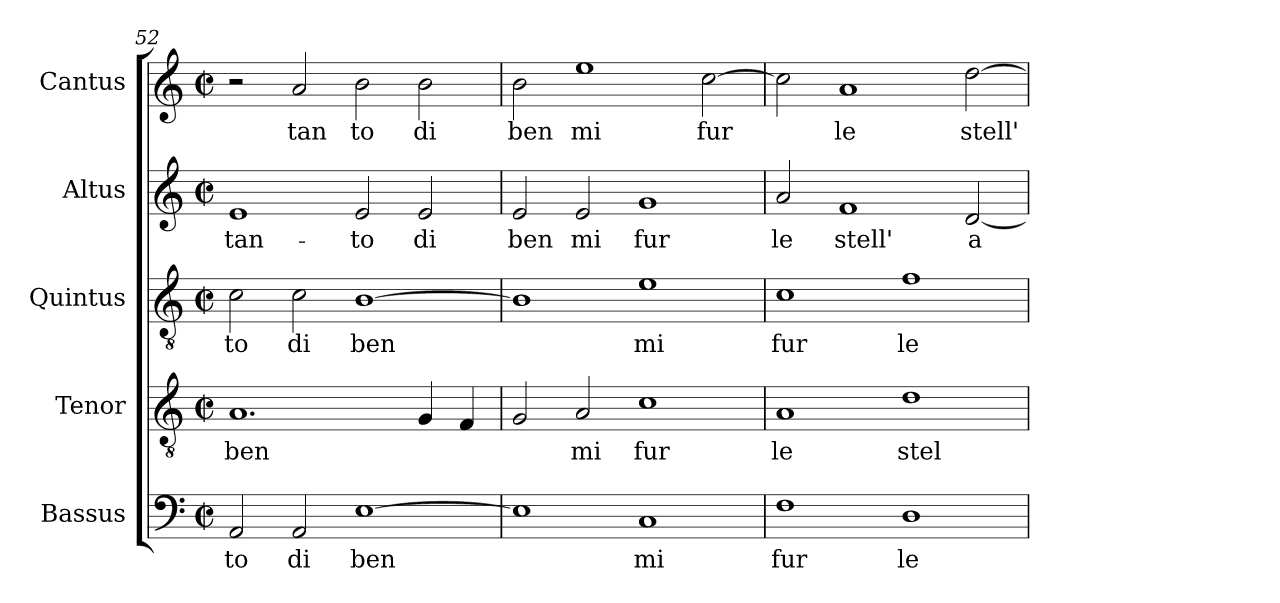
**kern	**text	**kern	**text	**kern	**text	**kern	**text	**kern	**text
*part5	*part5	*part4	*part4	*part3	*part3	*part2	*part2	*part1	*part1
*staff5	*staff5	*staff4	*staff4	*staff3	*staff3	*staff2	*staff2	*staff1	*staff1
*I"Bassus	*	*I"Tenor	*	*I"Quintus	*	*I"Altus	*	*I"Cantus	*
*clefF4	*	*clefGv2	*	*clefGv2	*	*clefG2	*	*clefG2	*
*k[]	*	*k[]	*	*k[]	*	*k[]	*	*k[]	*
*C:	*	*C:	*	*C:	*	*C:	*	*C:	*
*M2/2	*	*M2/2	*	*M2/2	*	*M2/2	*	*M2/2	*
*met(c|)	*	*met(c|)	*	*met(c|)	*	*met(c|)	*	*met(c|)	*
=52	=52	=52	=52	=52	=52	=52	=52	=52	=52
!	!LO:LY:b:cj	!	!LO:LY:b:cj	!	!LO:LY:b:cj	!	!LO:LY:b:cj	!	!
2AA/	to	1.A	ben	2c\	-to	1e	tan-	2r	.
!	!LO:LY:b:cj	!	!	!	!LO:LY:b:cj	!	!	!	!LO:LY:b:cj
2AA/	di	.	.	2c\	di	.	.	2a/	tan
!	!LO:LY:b:cj	!	!	!	!LO:LY:b:cj	!	!LO:LY:b:cj	!	!LO:LY:b:cj
[>1E	ben	.	.	[>1B	ben	2e/	-to	2b\	to
!	!	!	!LO:LY:b:cj	!	!	!	!LO:LY:b:cj	!	!LO:LY:b:cj
.	.	4G/	.	.	.	2e/	di	2b\	di
!	!	!	!LO:LY:b:cj	!	!	!	!	!	!
.	.	4F/	.	.	.	.	.	.	.
=53	=53	=53	=53	=53	=53	=53	=53	=53	=53
!	!LO:LY:b:cj	!	!LO:LY:b:cj	!	!LO:LY:b:cj	!	!LO:LY:b:cj	!	!LO:LY:b:cj
1E]	.	2G/	.	1B]	.	2e/	ben	2b\	ben
!	!	!	!LO:LY:b:cj	!	!	!	!LO:LY:b:cj	!	!LO:LY:b:cj
.	.	2A/	mi	.	.	2e/	mi	1ee	mi
!	!LO:LY:b:cj	!	!LO:LY:b:cj	!	!LO:LY:b:cj	!	!LO:LY:b:cj	!	!
1C	mi	1c	fur	1e	mi	1g	fur	.	.
!	!	!	!	!	!	!	!	!	!LO:LY:b:cj
.	.	.	.	.	.	.	.	[>2cc\	fur
=54	=54	=54	=54	=54	=54	=54	=54	=54	=54
!	!LO:LY:b:cj	!	!LO:LY:b:cj	!	!LO:LY:b:cj	!	!LO:LY:b:cj	!	!LO:LY:b:cj
1F	fur	1A	le	1c	fur	2a/	le	2cc\]	.
!	!	!	!	!	!	!	!LO:LY:b:cj	!	!LO:LY:b:cj
.	.	.	.	.	.	1f	stell'	1a	le
!	!LO:LY:b:cj	!	!LO:LY:b:cj	!	!LO:LY:b:cj	!	!	!	!
1D	le	1d	stel-	1f	le	.	.	.	.
!	!	!	!	!	!	!	!LO:LY:b:cj	!	!LO:LY:b:cj
.	.	.	.	.	.	[>2d/	a-	[>2dd\	stell'
=	=	=	=	=	=	=	=	=	=
*-	*-	*-	*-	*-	*-	*-	*-	*-	*-
